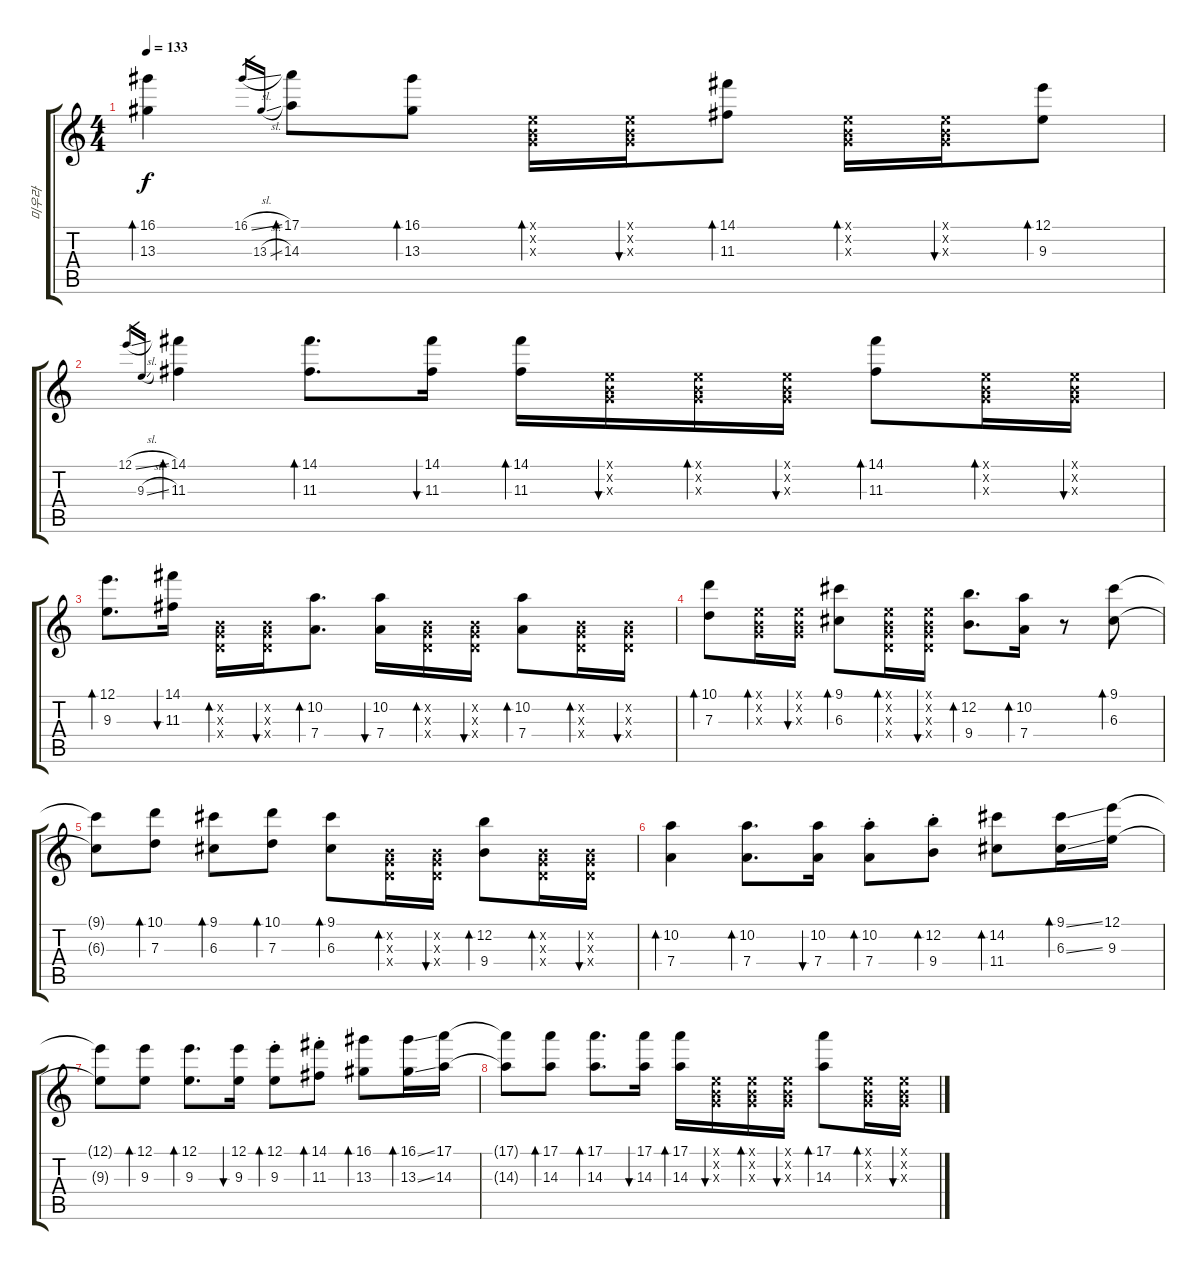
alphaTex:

\track ("미우라" "미우라") {instrument acousticguitarsteel}
\staff {score tabs}
\tuning (E4 B3 G3 D3 A2 E2) {hide}
\ts (4 4)
\tempo 133
\clef g2
\ks c
(16.1 13.3).4{bd 30 dy f} 16.1{sl}.16{gr} 13.3{sl}.16{gr} (17.1 14.3).8{bd 30} (16.1 13.3).8{bd 30} (0.1{x} 0.2{x} 0.3{x}).16{bd 30} (0.1{x} 0.2{x} 0.3{x}).16{bu 30} (14.1 11.3).8{bd 30} (0.1{x} 0.2{x} 0.3{x}).16{bd 30} (0.1{x} 0.2{x} 0.3{x}).16{bu 30} (12.1 9.3).8{bd 30} |
12.1{sl}.16{gr} 9.3{sl}.16{gr} (14.1 11.3).4{bd 30} (14.1 11.3).8{d bd 30} (14.1 11.3).16{bu 30} (14.1 11.3).16{bd 30} (0.1{x} 0.2{x} 0.3{x}).16{bu 30} (0.1{x} 0.2{x} 0.3{x}).16{bd 30} (0.1{x} 0.2{x} 0.3{x}).16{bu 30} (14.1 11.3).8{bd 30} (0.1{x} 0.2{x} 0.3{x}).16{bd 30} (0.1{x} 0.2{x} 0.3{x}).16{bu 30} |
(12.1 9.3).8{d bd 30} (14.1 11.3).16{bu 30} (0.2{x} 0.3{x} 0.4{x}).16{bd 30} (0.2{x} 0.3{x} 0.4{x}).16{bu 30} (10.2 7.4).8{d bd 30} (10.2 7.4).16{bu 30} (0.2{x} 0.3{x} 0.4{x}).16{bd 30} (0.2{x} 0.3{x} 0.4{x}).16{bu 30} (10.2 7.4).8{bd 30} (0.2{x} 0.3{x} 0.4{x}).16{bd 30} (0.2{x} 0.3{x} 0.4{x}).16{bu 30} |
(10.1 7.3).8{bd 30} (0.1{x} 0.2{x} 0.3{x}).16{bd 30} (0.1{x} 0.2{x} 0.3{x}).16{bu 30} (9.1 6.3).8{bd 30} (0.1{x} 0.2{x} 0.3{x} 0.4{x}).16{bd 30} (0.1{x} 0.2{x} 0.3{x} 0.4{x}).16{bu 30} (12.2 9.4).8{d bd 30} (10.2 7.4).16{bd 30} r.8 (9.1 6.3).8{bd 30} |
(9.1{t} 6.3{t}).8 (10.1 7.3).8{bd 30} (9.1 6.3).8{bd 30} (10.1 7.3).8{bd 30} (9.1 6.3).8{bd 30} (0.2{x} 0.3{x} 0.4{x}).16{bd 30} (0.2{x} 0.3{x} 0.4{x}).16{bu 30} (12.2 9.4).8{bd 30} (0.2{x} 0.3{x} 0.4{x}).16{bd 30} (0.2{x} 0.3{x} 0.4{x}).16{bu 30} |
(10.2 7.4).4{bd 30} (10.2 7.4).8{d bd 30} (10.2 7.4).16{bu 30} (10.2{st} 7.4{st}).8{bd 30} (12.2{st} 9.4{st}).8{bd 30} (14.2 11.4).8{bd 30} (9.1{ss} 6.3{ss}).16{bd 30} (12.1 9.3).16 |
(12.1{t} 9.3{t}).8 (12.1 9.3).8{bd 30} (12.1 9.3).8{d bd 30} (12.1 9.3).16{bu 30} (12.1{st} 9.3{st}).8{bd 30} (14.1{st} 11.3{st}).8{bd 30} (16.1 13.3).8{bd 30} (16.1{ss} 13.3{ss}).16{bd 30} (17.1 14.3).16 |
(17.1{t} 14.3{t}).8 (17.1 14.3).8{bd 30} (17.1 14.3).8{d bd 30} (17.1 14.3).16{bu 30} (17.1 14.3).16{bd 30} (0.1{x} 0.2{x} 0.3{x}).16{bu 30} (0.1{x} 0.2{x} 0.3{x}).16{bd 30} (0.1{x} 0.2{x} 0.3{x}).16{bu 30} (17.1 14.3).8{bd 30} (0.1{x} 0.2{x} 0.3{x}).16{bd 30} (0.1{x} 0.2{x} 0.3{x}).16{bu 30}
